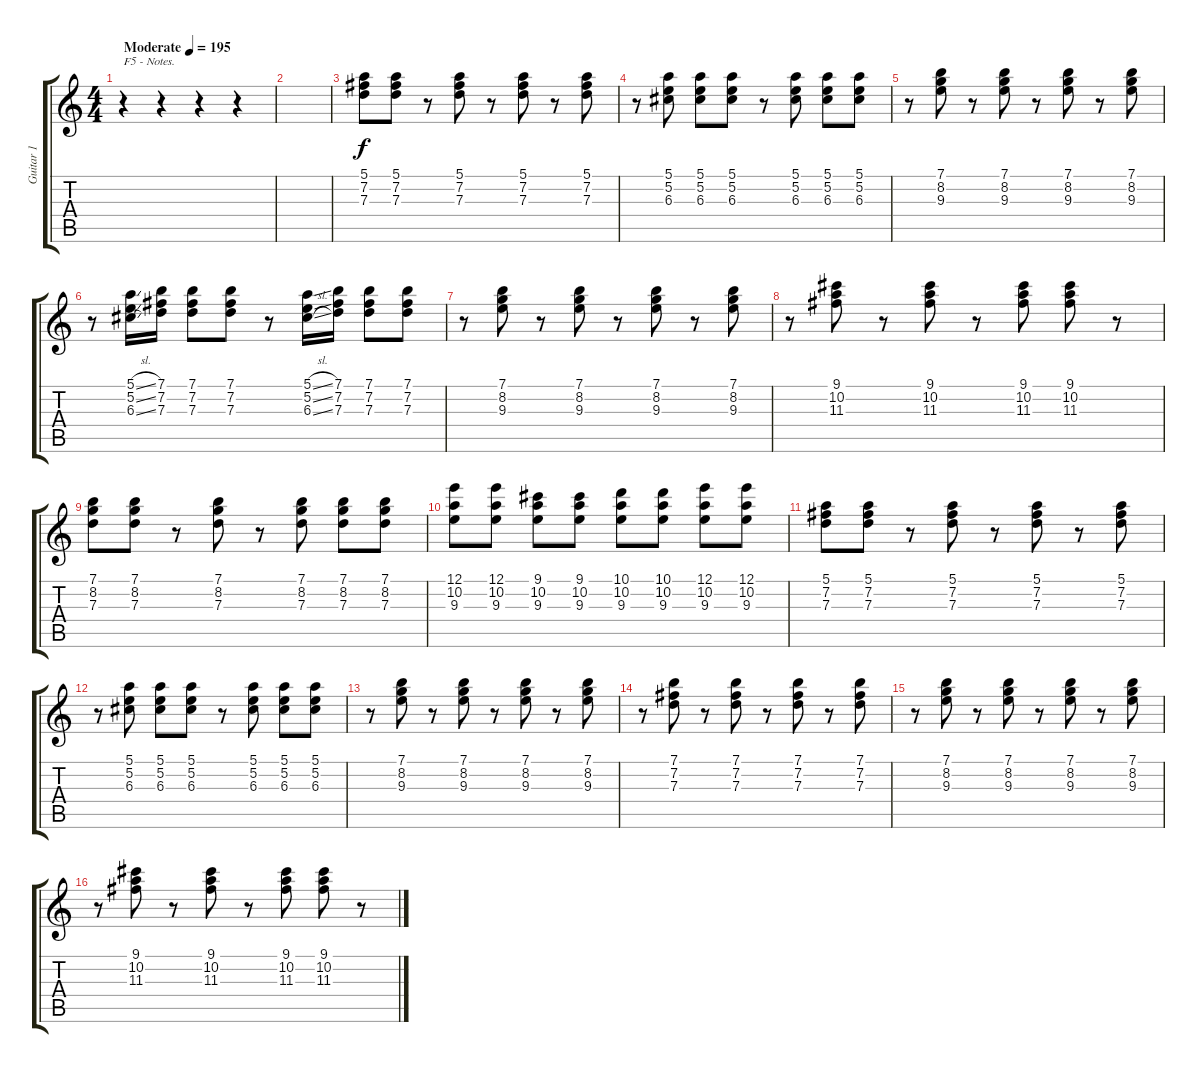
\track ("Guitar 1" "Guitar 1") {instrument acousticguitarsteel}
\staff {score tabs}
\tuning (E4 B3 G3 D3 A2 E2) {hide}
\ts (4 4)
\tempo (195 "Moderate")
\clef g2
\ks c
r.4{txt "F5 - Notes." dy f instrument acousticguitarsteel} r.4 r.4 r.4 |
|
(5.1 7.2 7.3).8 (5.1 7.2 7.3).8 r.8 (5.1 7.2 7.3).8 r.8 (5.1 7.2 7.3).8 r.8 (5.1 7.2 7.3).8 |
r.8 (5.1 5.2 6.3).8 (5.1 5.2 6.3).8 (5.1 5.2 6.3).8 r.8 (5.1 5.2 6.3).8 (5.1 5.2 6.3).8 (5.1 5.2 6.3).8 |
r.8 (7.1 8.2 9.3).8 r.8 (7.1 8.2 9.3).8 r.8 (7.1 8.2 9.3).8 r.8 (7.1 8.2 9.3).8 |
r.8 (5.1{sl} 5.2{sl} 6.3{sl}).16 (7.1 7.2 7.3).16 (7.1 7.2 7.3).8 (7.1 7.2 7.3).8 r.8 (5.1{sl} 5.2{sl} 6.3{sl}).16 (7.1 7.2 7.3).16 (7.1 7.2 7.3).8 (7.1 7.2 7.3).8 |
r.8 (7.1 8.2 9.3).8 r.8 (7.1 8.2 9.3).8 r.8 (7.1 8.2 9.3).8 r.8 (7.1 8.2 9.3).8 |
r.8 (9.1 10.2 11.3).8 r.8 (9.1 10.2 11.3).8 r.8 (9.1 10.2 11.3).8 (9.1 10.2 11.3).8 r.8 |
(7.1 8.2 7.3).8 (7.1 8.2 7.3).8 r.8 (7.1 8.2 7.3).8 r.8 (7.1 8.2 7.3).8 (7.1 8.2 7.3).8 (7.1 8.2 7.3).8 |
(12.1 10.2 9.3).8 (12.1 10.2 9.3).8 (9.1 10.2 9.3).8 (9.1 10.2 9.3).8 (10.1 10.2 9.3).8 (10.1 10.2 9.3).8 (12.1 10.2 9.3).8 (12.1 10.2 9.3).8 |
(5.1 7.2 7.3).8 (5.1 7.2 7.3).8 r.8 (5.1 7.2 7.3).8 r.8 (5.1 7.2 7.3).8 r.8 (5.1 7.2 7.3).8 |
r.8 (5.1 5.2 6.3).8 (5.1 5.2 6.3).8 (5.1 5.2 6.3).8 r.8 (5.1 5.2 6.3).8 (5.1 5.2 6.3).8 (5.1 5.2 6.3).8 |
r.8 (7.1 8.2 9.3).8 r.8 (7.1 8.2 9.3).8 r.8 (7.1 8.2 9.3).8 r.8 (7.1 8.2 9.3).8 |
r.8 (7.1 7.2 7.3).8 r.8 (7.1 7.2 7.3).8 r.8 (7.1 7.2 7.3).8 r.8 (7.1 7.2 7.3).8 |
r.8 (7.1 8.2 9.3).8 r.8 (7.1 8.2 9.3).8 r.8 (7.1 8.2 9.3).8 r.8 (7.1 8.2 9.3).8 |
r.8 (9.1 10.2 11.3).8 r.8 (9.1 10.2 11.3).8 r.8 (9.1 10.2 11.3).8 (9.1 10.2 11.3).8 r.8
